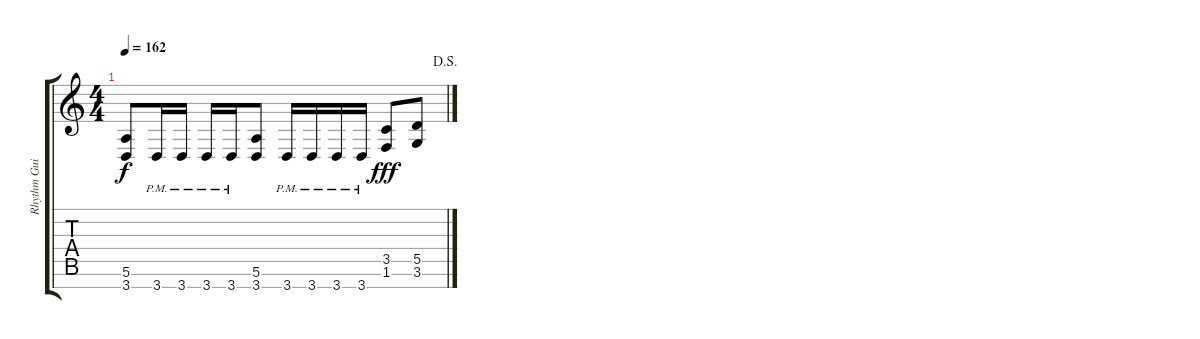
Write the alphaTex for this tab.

\track ("Rhythm Guitar-L" "Rhythm Gui") {instrument distortionguitar}
\staff {score tabs}
\tuning (E4 B3 G3 D3 A2 E2 B1) {hide}
\ts (4 4)
\jump dalsegno
\tempo 162
\clef g2
\ks c
(5.6 3.7).8{dy f} 3.7{pm}.16 3.7{pm}.16 3.7{pm}.16 3.7{pm}.16 (5.6 3.7).8 3.7{pm}.16 3.7{pm}.16 3.7{pm}.16 3.7{pm}.16 (3.5 1.6).8{dy fff} (5.5 3.6).8
